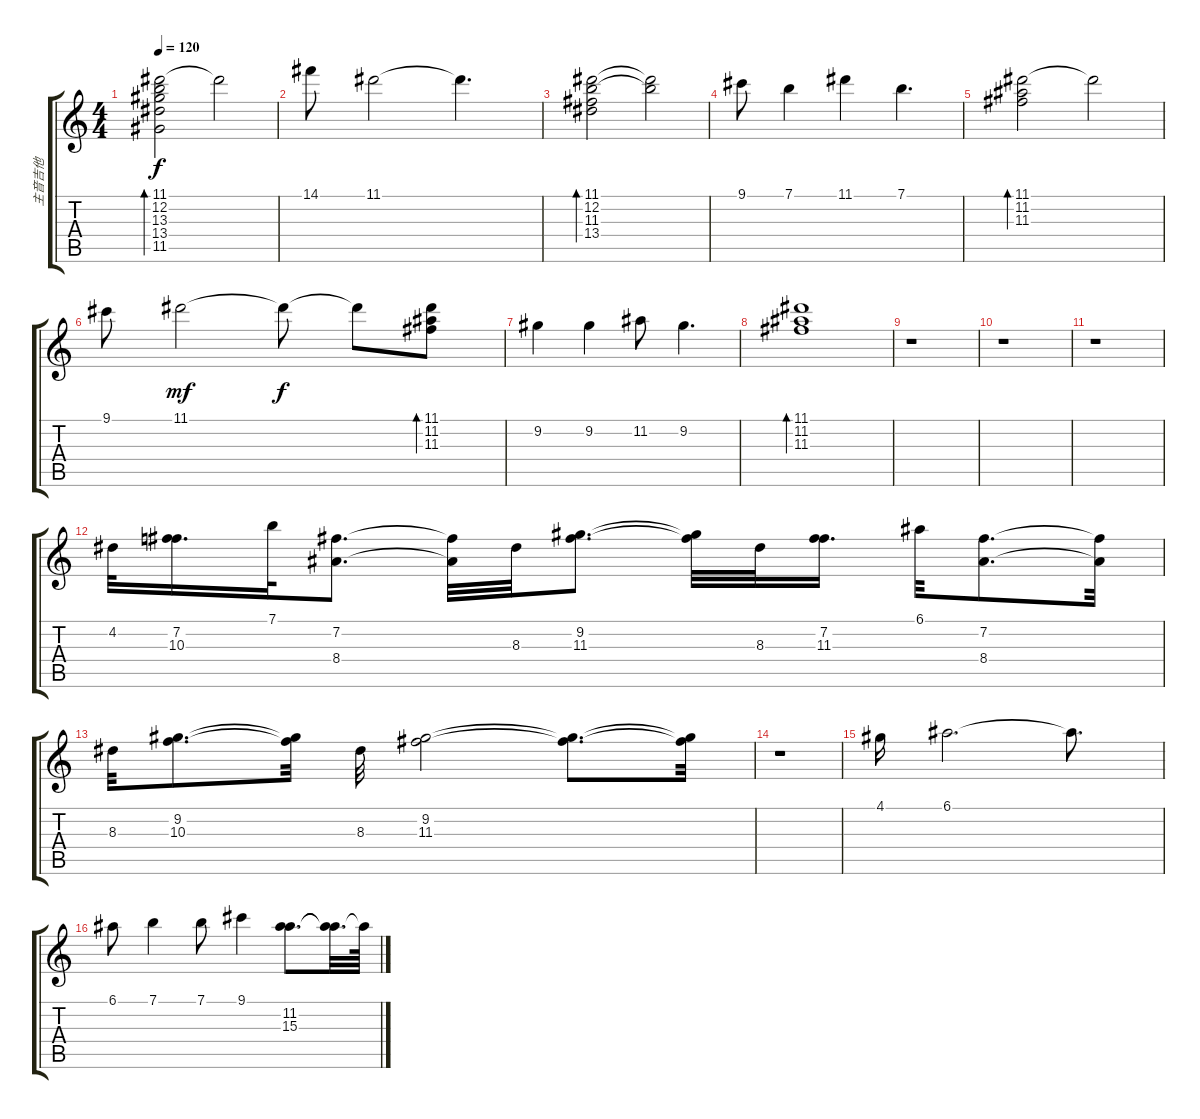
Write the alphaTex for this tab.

\track ("主音吉他" "主音吉他") {instrument electricguitarclean}
\staff {score tabs}
\tuning (E4 B3 G3 D3 A2 E2) {hide}
\ts (4 4)
\tempo 120
\clef g2
\ks c
(11.1 12.2 13.3 13.4 11.5).2{bd 240 dy f volume 12 balance 8} 11.1{t}.2 |
14.1.8 11.1.2 11.1{t}.4{d} |
(11.1 12.2 11.3 13.4).2{bd 240} (11.1{t} 12.2{t}).2 |
9.1.8 7.1.4 11.1.4 7.1.4{d} |
(11.1 11.2 11.3).2{bd 240} 11.1{t}.2 |
9.1.8 11.1.2{dy mf} 11.1{t}.8{dy f} 11.1{t}.8 (11.1 11.2 11.3).8{bd 240} |
9.2.4 9.2.4 11.2.8 9.2.4{d} |
(11.1 11.2 11.3).1{bd 240} |
r.1 |
r.1 |
r.1 |
4.2.32{volume 6} (7.2 10.3).16{d} 7.1.32 (7.2 8.4).8{d} (7.2{t} 8.4{t}).32 8.3.32{volume 8} (9.2 11.3).8{d} (9.2{t} 11.3{t}).32 8.3.32{volume 6} (7.2 11.3).16{d} 6.1.32 (7.2 8.4).8{d} (7.2{t} 8.4{t}).32 |
8.3.32 (9.2 10.3).8{d} (9.2{t} 10.3{t}).32 8.3.32{volume 11} (9.2 11.3).2 (9.2{t} 11.3{t}).8{d} (9.2{t} 11.3{t}).32 |
r.1 |
4.1.16{volume 13} 6.1.2{d} 6.1{t}.8{d} |
6.1.8 7.1.4 7.1.8 9.1.4 (11.2 15.3).8{d} (11.2{t} 15.3{t}).32{d} 11.2{t}.64
